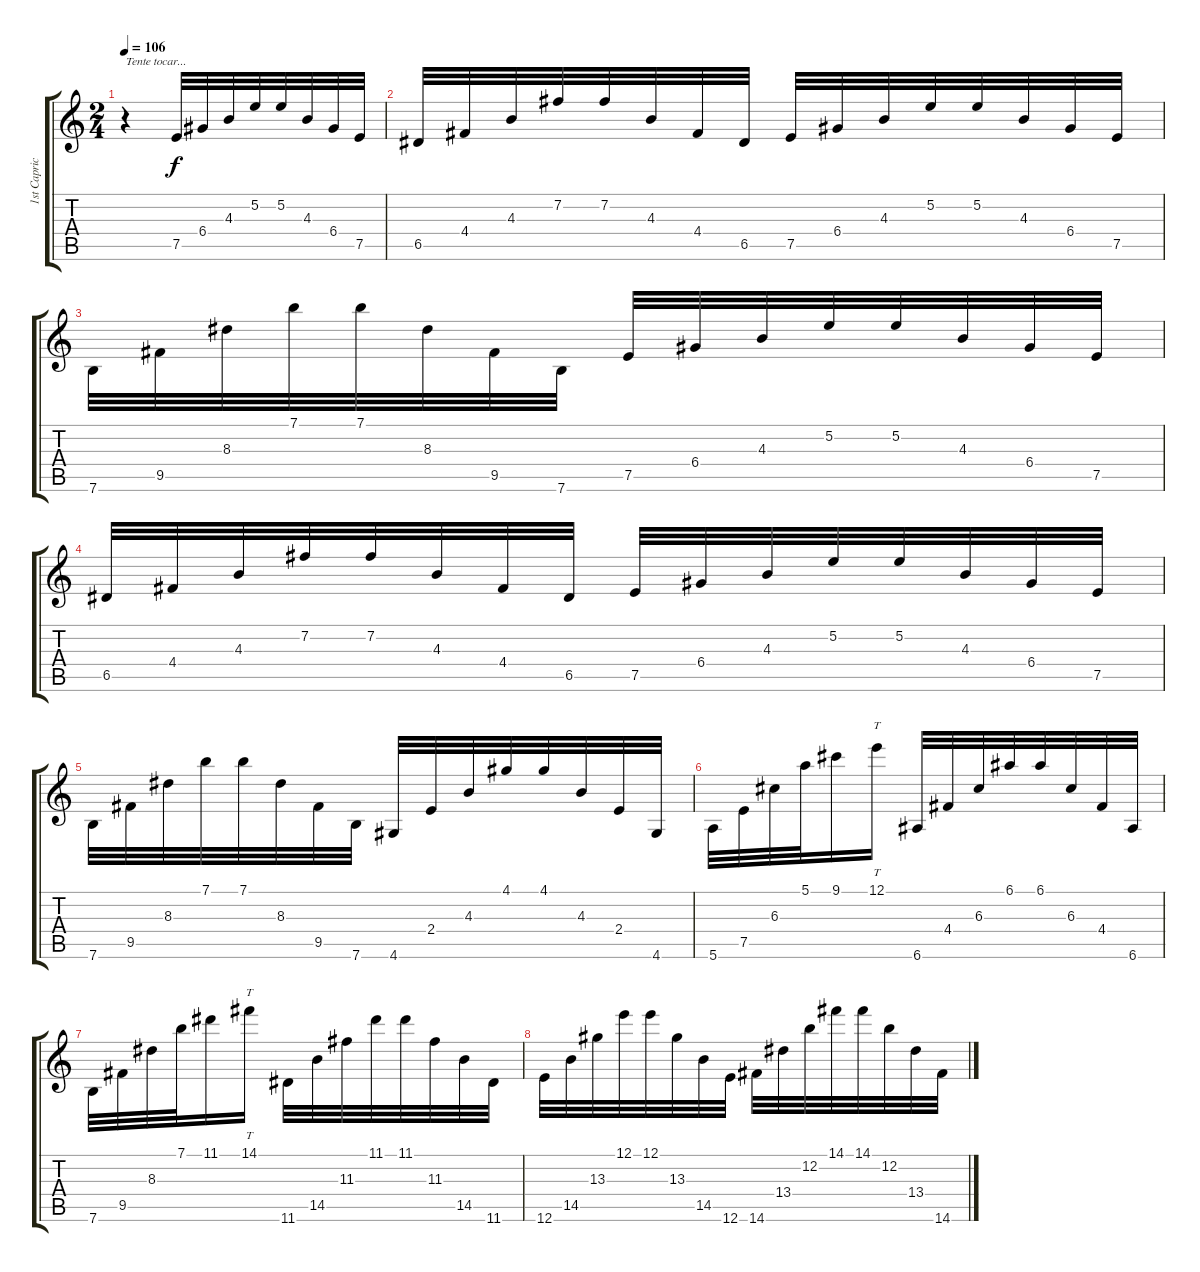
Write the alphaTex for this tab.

\track ("1st Caprice" "1st Capric") {instrument overdrivenguitar}
\staff {score tabs}
\tuning (E4 B3 G3 D3 A2 E2) {hide}
\ts (2 4)
\tempo 106
\clef g2
\ks c
r.4{txt "Tente tocar..." dy f instrument overdrivenguitar} 7.5.32 6.4.32 4.3.32 5.2.32 5.2.32 4.3.32 6.4.32 7.5.32 |
6.5.32 4.4.32 4.3.32 7.2.32 7.2.32 4.3.32 4.4.32 6.5.32 7.5.32 6.4.32 4.3.32 5.2.32 5.2.32 4.3.32 6.4.32 7.5.32 |
7.6.32 9.5.32 8.3.32 7.1.32 7.1.32 8.3.32 9.5.32 7.6.32 7.5.32 6.4.32 4.3.32 5.2.32 5.2.32 4.3.32 6.4.32 7.5.32 |
6.5.32 4.4.32 4.3.32 7.2.32 7.2.32 4.3.32 4.4.32 6.5.32 7.5.32 6.4.32 4.3.32 5.2.32 5.2.32 4.3.32 6.4.32 7.5.32 |
7.6.32 9.5.32 8.3.32 7.1.32 7.1.32 8.3.32 9.5.32 7.6.32 4.6.32 2.4.32 4.3.32 4.1.32 4.1.32 4.3.32 2.4.32 4.6.32 |
5.6.32 7.5.32 6.3.32 5.1.32 9.1.16 12.1.16{tt} 6.6.32 4.4.32 6.3.32 6.1.32 6.1.32 6.3.32 4.4.32 6.6.32 |
7.6.32 9.5.32 8.3.32 7.1.32 11.1.16 14.1.16{tt} 11.6.32 14.5.32 11.3.32 11.1.32 11.1.32 11.3.32 14.5.32 11.6.32 |
12.6.32 14.5.32 13.3.32 12.1.32 12.1.32 13.3.32 14.5.32 12.6.32 14.6.32 13.4.32 12.2.32 14.1.32 14.1.32 12.2.32 13.4.32 14.6.32
